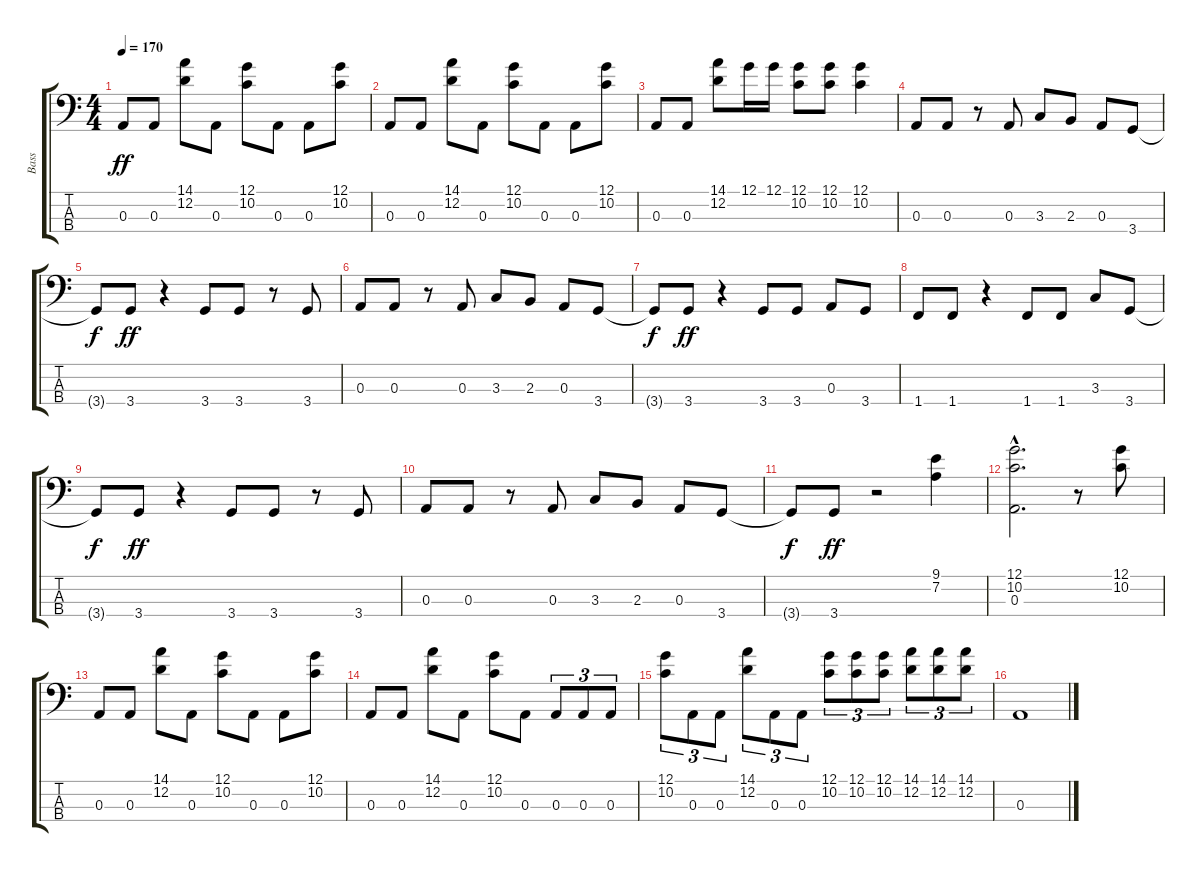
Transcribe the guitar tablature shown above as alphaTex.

\track ("Bass" "Bass") {instrument electricbasspick}
\staff {score tabs}
\tuning (G2 D2 A1 E1) {hide}
\ts (4 4)
\tempo 170
\clef f4
\ks c
0.3.8{dy ff} 0.3.8 (14.1 12.2).8 0.3.8 (12.1 10.2).8 0.3.8 0.3.8 (12.1 10.2).8 |
0.3.8 0.3.8 (14.1 12.2).8 0.3.8 (12.1 10.2).8 0.3.8 0.3.8 (12.1 10.2).8 |
0.3.8 0.3.8 (14.1 12.2).8 12.1.16 12.1.16 (12.1 10.2).8 (12.1 10.2).8 (12.1 10.2).4 |
0.3.8 0.3.8 r.8 0.3.8 3.3.8 2.3.8 0.3.8 3.4.8 |
3.4{t}.8{dy f} 3.4.8{dy ff} r.4 3.4.8 3.4.8 r.8 3.4.8 |
0.3.8 0.3.8 r.8 0.3.8 3.3.8 2.3.8 0.3.8 3.4.8 |
3.4{t}.8{dy f} 3.4.8{dy ff} r.4 3.4.8 3.4.8 0.3.8 3.4.8 |
1.4.8 1.4.8 r.4 1.4.8 1.4.8 3.3.8 3.4.8 |
3.4{t}.8{dy f} 3.4.8{dy ff} r.4 3.4.8 3.4.8 r.8 3.4.8 |
0.3.8 0.3.8 r.8 0.3.8 3.3.8 2.3.8 0.3.8 3.4.8 |
3.4{t}.8{dy f} 3.4.8{dy ff} r.2 (9.1 7.2).4 |
(12.1{hac} 10.2{hac} 0.3{hac}).2{d} r.8 (12.1 10.2).8 |
0.3.8 0.3.8 (14.1 12.2).8 0.3.8 (12.1 10.2).8 0.3.8 0.3.8 (12.1 10.2).8 |
0.3.8 0.3.8 (14.1 12.2).8 0.3.8 (12.1 10.2).8 0.3.8 0.3.8{tu (3 2)} 0.3.8{tu (3 2)} 0.3.8{tu (3 2)} |
(12.1 10.2).8{tu (3 2)} 0.3.8{tu (3 2)} 0.3.8{tu (3 2)} (14.1 12.2).8{tu (3 2)} 0.3.8{tu (3 2)} 0.3.8{tu (3 2)} (12.1 10.2).8{tu (3 2)} (12.1 10.2).8{tu (3 2)} (12.1 10.2).8{tu (3 2)} (14.1 12.2).8{tu (3 2)} (14.1 12.2).8{tu (3 2)} (14.1 12.2).8{tu (3 2)} |
0.3.1
